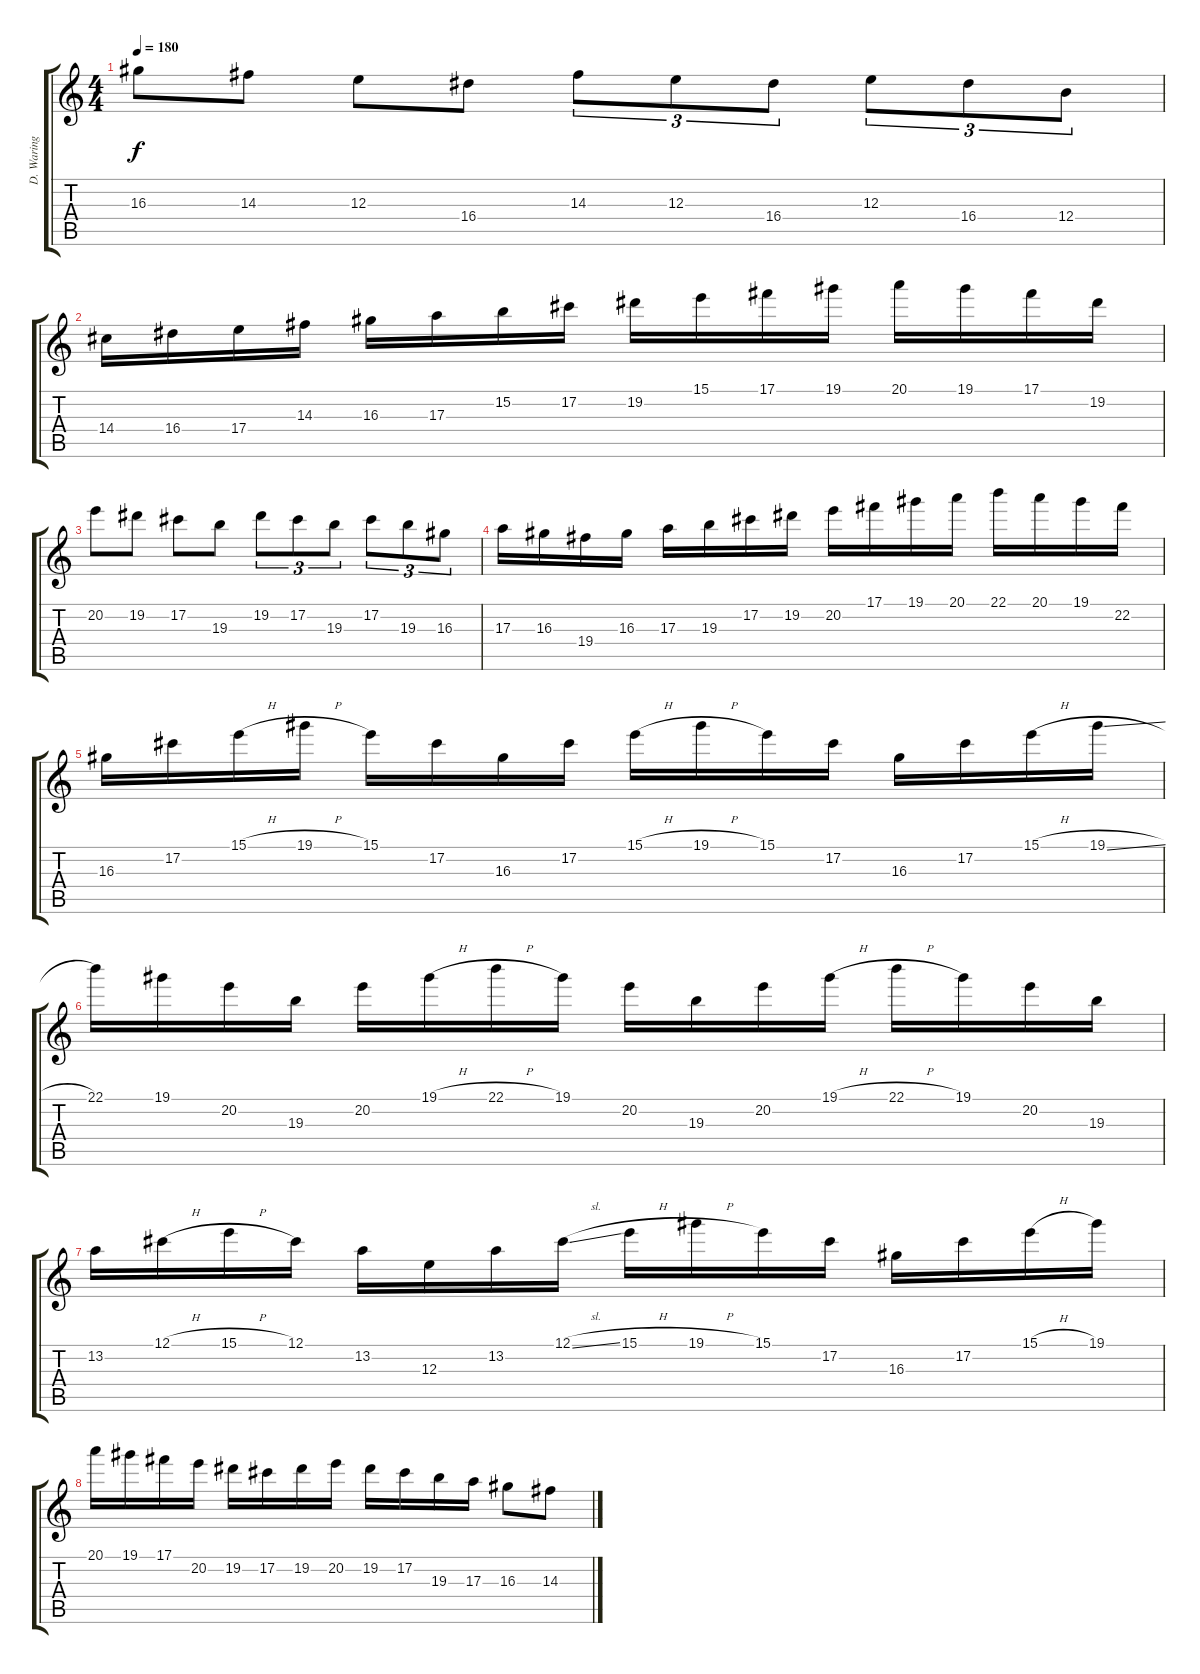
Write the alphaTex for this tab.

\track ("D. Waring Gtr." "D. Waring ") {instrument distortionguitar}
\staff {score tabs}
\tuning (Db4 Ab3 E3 B2 Gb2 Db2) {hide}
\ts (4 4)
\tempo 180
\clef g2
\ks c
16.3.8{dy f} 14.3.8 12.3.8 16.4.8 14.3.8{tu (3 2)} 12.3.8{tu (3 2)} 16.4.8{tu (3 2)} 12.3.8{tu (3 2)} 16.4.8{tu (3 2)} 12.4.8{tu (3 2)} |
14.4.16 16.4.16 17.4.16 14.3.16 16.3.16 17.3.16 15.2.16 17.2.16 19.2.16 15.1.16 17.1.16 19.1.16 20.1.16 19.1.16 17.1.16 19.2.16 |
20.2.8 19.2.8 17.2.8 19.3.8 19.2.8{tu (3 2)} 17.2.8{tu (3 2)} 19.3.8{tu (3 2)} 17.2.8{tu (3 2)} 19.3.8{tu (3 2)} 16.3.8{tu (3 2)} |
17.3.16 16.3.16 19.4.16 16.3.16 17.3.16 19.3.16 17.2.16 19.2.16 20.2.16 17.1.16 19.1.16 20.1.16 22.1.16 20.1.16 19.1.16 22.2.16 |
16.3.16 17.2.16 15.1{h}.16 19.1{h}.16 15.1.16 17.2.16 16.3.16 17.2.16 15.1{h}.16 19.1{h}.16 15.1.16 17.2.16 16.3.16 17.2.16 15.1{h}.16 19.1{sl}.16 |
22.1.16 19.1.16 20.2.16 19.3.16 20.2.16 19.1{h}.16 22.1{h}.16 19.1.16 20.2.16 19.3.16 20.2.16 19.1{h}.16 22.1{h}.16 19.1.16 20.2.16 19.3.16 |
13.2.16 12.1{h}.16 15.1{h}.16 12.1.16 13.2.16 12.3.16 13.2.16 12.1{sl}.16 15.1{h}.16 19.1{h}.16 15.1.16 17.2.16 16.3.16 17.2.16 15.1{h}.16 19.1.16 |
20.1.16 19.1.16 17.1.16 20.2.16 19.2.16 17.2.16 19.2.16 20.2.16 19.2.16 17.2.16 19.3.16 17.3.16 16.3.8 14.3.8
